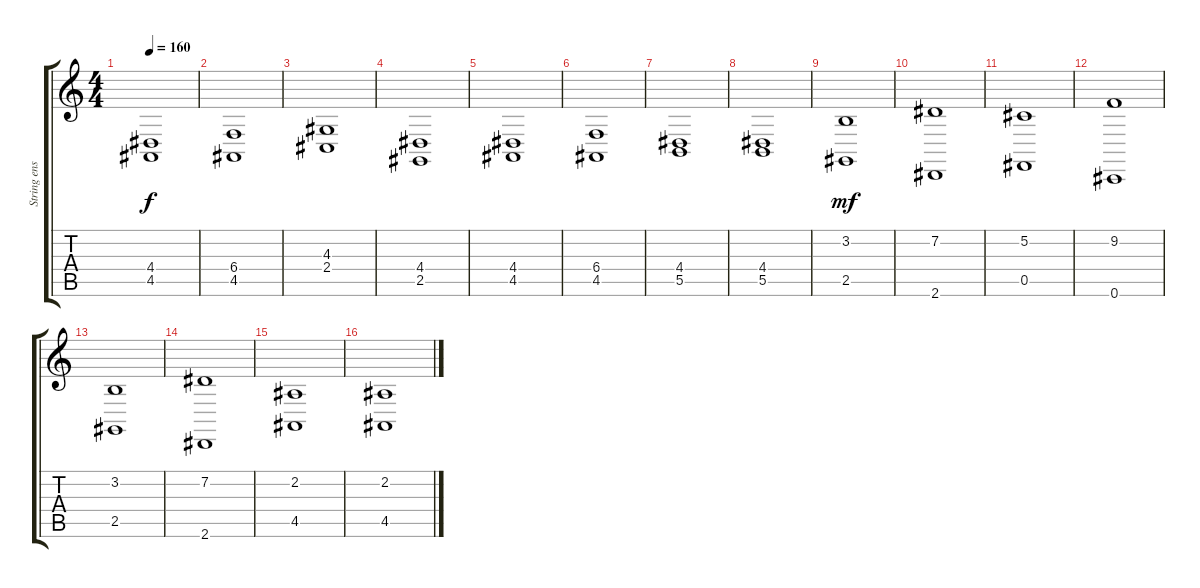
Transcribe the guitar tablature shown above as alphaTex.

\track ("String ensemble" "String ens") {instrument stringensemble1}
\staff {score tabs}
\tuning (Db4 Ab3 E3 B2 Gb2 Db2) {hide}
\ts (4 4)
\tempo 160
\clef g2
\ks c
(4.4 4.5).1{dy f} |
(6.4 4.5).1 |
(4.3 2.4).1 |
(4.4 2.5).1 |
(4.4 4.5).1 |
(6.4 4.5).1 |
(4.4 5.5).1 |
(4.4 5.5).1 |
(3.2 2.5).1{dy mf} |
(7.2 2.6).1 |
(5.2 0.5).1 |
(9.2 0.6).1 |
(3.2 2.5).1 |
(7.2 2.6).1 |
(2.2 4.5).1 |
(2.2 4.5).1
